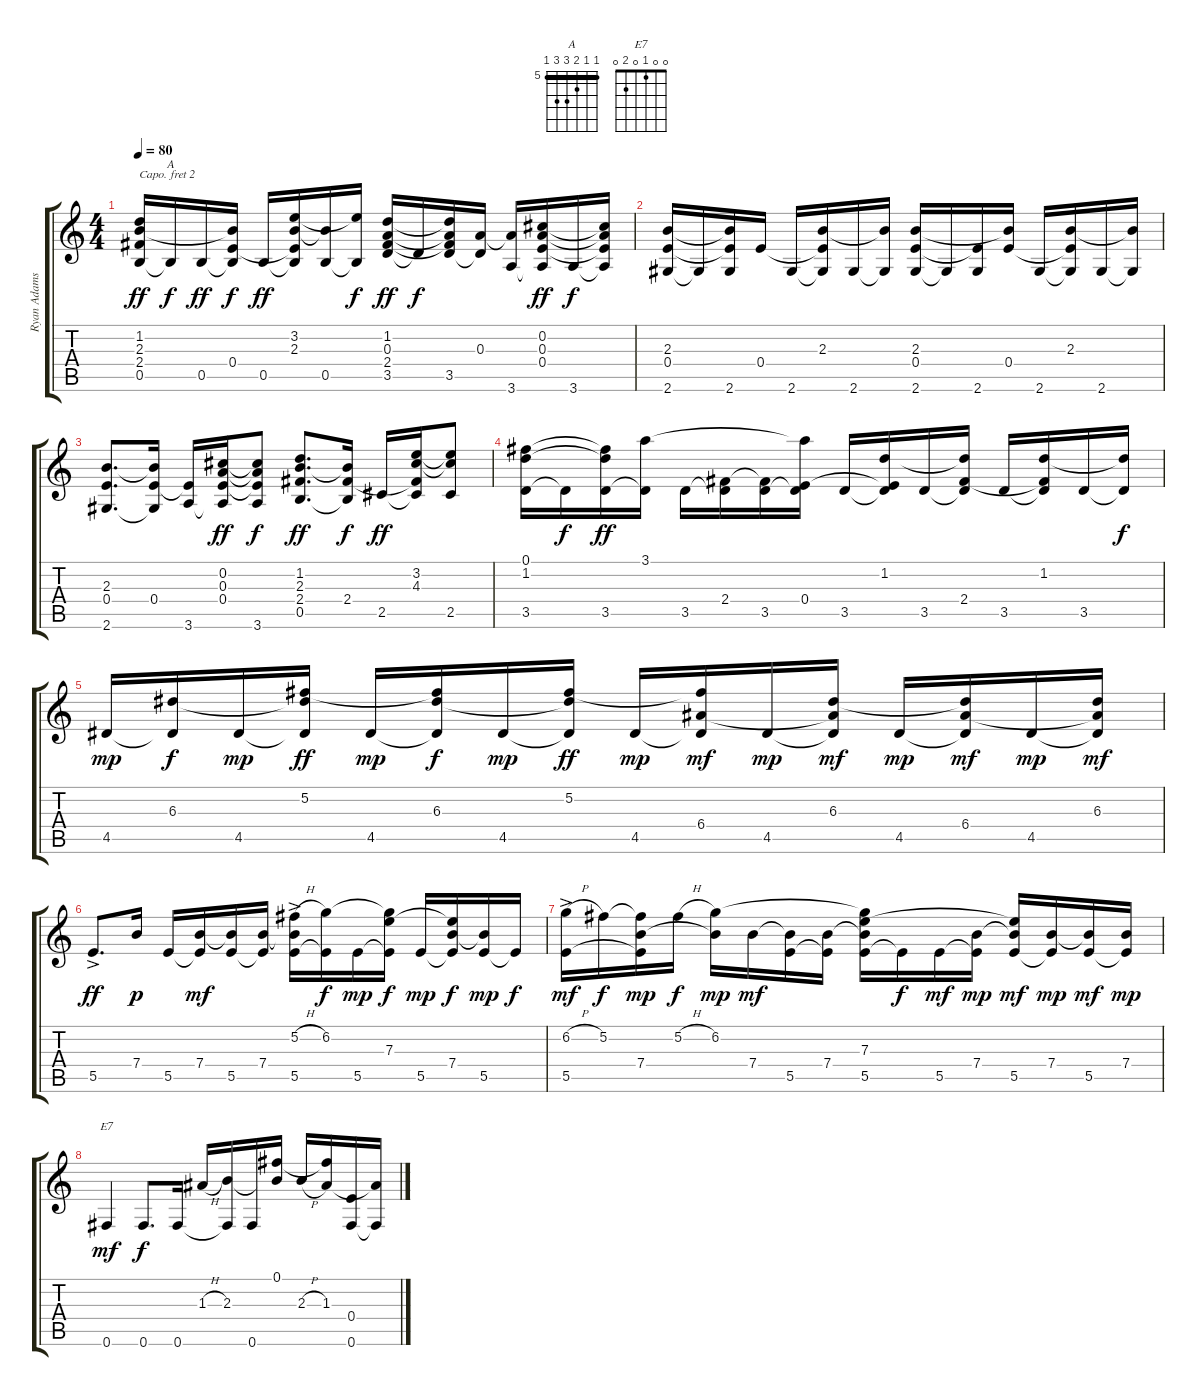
\track ("Ryan Adams (Guitar)" "Ryan Adams") {instrument acousticguitarsteel}
\staff {score tabs}
\capo 2
\tuning (E4 B3 G3 D3 A2 E2) {hide}
\chord ("A" 5 5 6 7 7 5) {firstfret 5 barre 5}
\chord ("E7" 0 0 1 0 2 0)
\ts (4 4)
\tempo 80
\clef g2
\ks c
(1.2 2.3 2.4 0.5).16{dy ff} 0.5{t}.16{ch "A" dy f} 0.5.16{dy ff} (2.3{t} 0.4 0.5{t}).16{dy f} 0.5.16{dy ff} (3.2 2.3 0.4{t} 0.5{t}).16 (2.3{t} 0.5).16 (3.2{t} 0.5{t}).16{dy f} (1.2 0.3 2.4 3.5).16{dy ff} 3.5{t}.16{dy f} (1.2{t} 0.3{t} 2.4{t} 3.5).16 (0.3 3.5{t}).16 (0.3{t} 3.6).16 (0.2 0.3 0.4 3.6{t}).16{dy ff} 3.6.16{dy f} (0.2{t} 0.3{t} 0.4{t} 3.6{t}).16 |
(2.3 0.4 2.6).16 2.6{t}.16 (2.3{t} 0.4{t} 2.6).16 0.4.16 2.6.16 (2.3 0.4{t} 2.6{t}).16 2.6.16 (2.3{t} 2.6{t}).16 (2.3 0.4 2.6).16 2.6{t}.16 (0.4{t} 2.6).16 (2.3{t} 0.4).16 2.6.16 (2.3 0.4{t} 2.6{t}).16 2.6.16 (2.3{t} 2.6{t}).16 |
(2.3 0.4 2.6).8{d} (2.3{t} 0.4 2.6{t}).16 (0.4{t} 3.6).16 (0.2 0.3 0.4 3.6{t}).16{dy ff} (0.2{t} 0.3{t} 0.4{t} 3.6).8{dy f} (1.2 2.3 2.4 0.5).8{d dy ff} (2.3{t} 2.4 0.5{t}).16{dy f} 2.5.16{dy ff} (3.2 4.3 2.4{t} 2.5{t}).16 (3.2{t} 4.3{t} 2.5).8 |
(0.1 1.2 3.5).16 3.5{t}.16{dy f} (0.1{t} 1.2{t} 3.5).16{dy ff} (3.1 3.5{t}).16 3.5.16 (2.4 3.5{t}).16 (2.4{t} 3.5).16 (3.1{t} 0.4 3.5{t}).16 3.5.16 (1.2 0.4{t} 3.5{t}).16 3.5.16 (1.2{t} 2.4 3.5{t}).16 3.5.16 (1.2 2.4{t} 3.5{t}).16 3.5.16 (1.2{t} 3.5{t}).16{dy f} |
4.5.16{dy mp} (6.3 4.5{t}).16{dy f} 4.5.16{dy mp} (5.2 6.3{t} 4.5{t}).16{dy ff} 4.5.16{dy mp} (5.2{t} 6.3 4.5{t}).16{dy f} 4.5.16{dy mp} (5.2 6.3{t} 4.5{t}).16{dy ff} 4.5.16{dy mp} (5.2{t} 6.4 4.5{t}).16{dy mf} 4.5.16{dy mp} (6.3 6.4{t} 4.5{t}).16{dy mf} 4.5.16{dy mp} (6.3{t} 6.4 4.5{t}).16{dy mf} 4.5.16{dy mp} (6.3 6.4{t} 4.5{t}).16{dy mf} |
5.5{ac}.8{d dy ff} 7.4.16{dy p} 5.5.16 (7.4 5.5{t}).16{dy mf} (7.4{t} 5.5).16 (7.4 5.5{t}).16 (5.2{h ac} 7.4{t} 5.5).16 (6.2 5.5{t}).16{dy f} 5.5.16{dy mp} (6.2{t} 7.3 5.5{t}).16{dy f} 5.5.16{dy mp} (7.3{t} 7.4 5.5{t}).16{dy f} (7.4{t} 5.5).16{dy mp} 5.5{t}.16{dy f} |
(6.2{h ac} 5.5).16{dy mf} 5.2.16{dy f} (5.2{t} 7.4 5.5{t}).16{dy mp} 5.2{h}.16{dy f} (6.2 7.4{t}).16{dy mp} 7.4.16{dy mf} (7.4{t} 5.5).16 (7.4 5.5{t}).16 (6.2{t} 7.3 7.4{t} 5.5).16 5.5{t}.16{dy f} 5.5.16{dy mf} (7.4 5.5{t}).16{dy mp} (7.3{t} 7.4{t} 5.5).16{dy mf} (7.4 5.5{t}).16{dy mp} (7.4{t} 5.5).16{dy mf} (7.4 5.5{t}).16{dy mp} |
0.6.4{ch "E7" dy mf} 0.6.8{d dy f} 0.6.16 1.3{h}.16 (2.3 0.6{t}).16 0.6.16 (0.1 2.3{t}).16 2.3{h}.16 (0.1{t} 1.3).16 (0.4 0.6).16 (1.3{t} 0.6{t}).16
